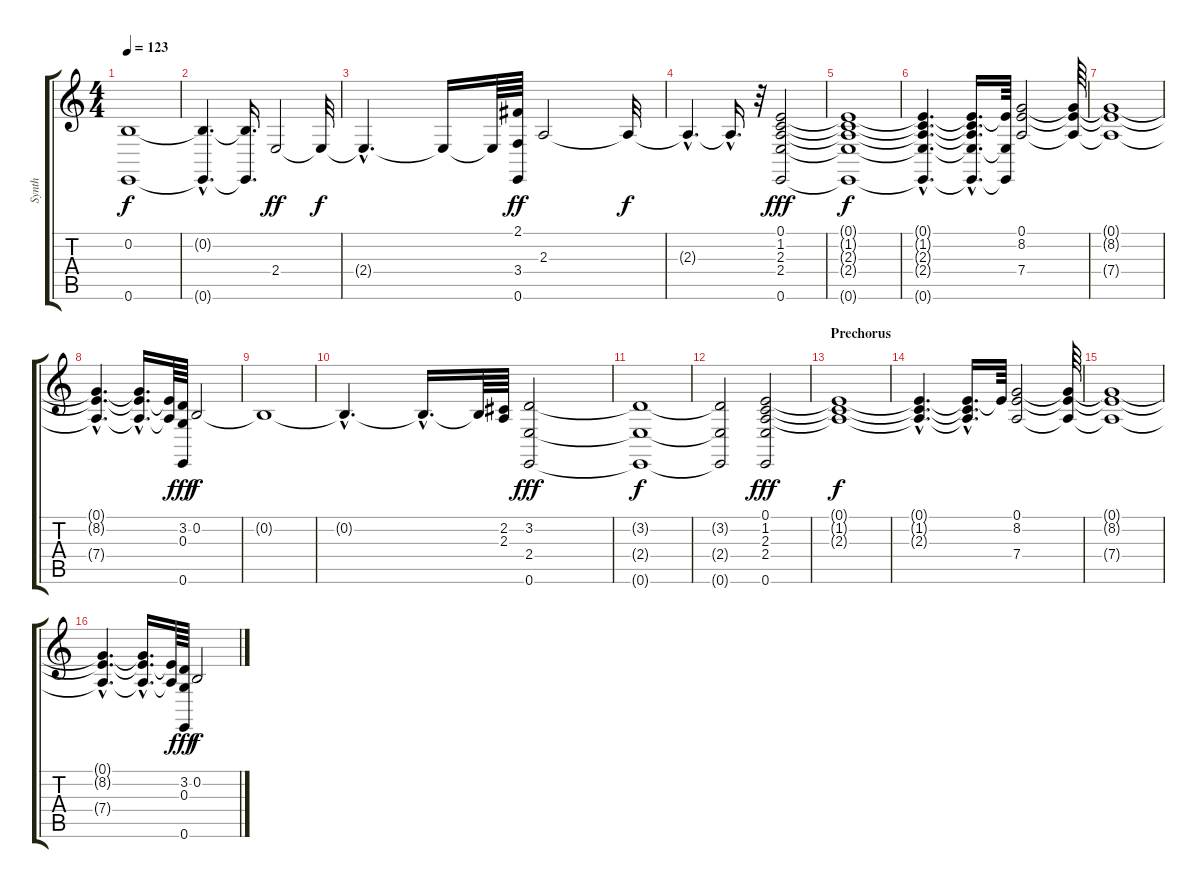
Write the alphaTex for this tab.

\track ("Synth" "Synth") {instrument stringensemble2}
\staff {score tabs}
\tuning (E4 B3 G3 D3 A2 E2) {hide}
\ts (4 4)
\tempo 123
\clef g2
\ks c
(0.2{t} 0.6{t}).1{dy f} |
(0.2{hac t} 0.6{hac t}).4{d} (0.2{t} 0.6{t}).16{d} 2.4.2{dy ff} 2.4{t}.32{dy f} |
2.4{hac t}.4{d} 2.4{t}.16 2.4{t}.64 (2.1 3.4 0.6).64{dy ff} 2.3.2 2.3{t}.32{dy f} |
2.3{hac t}.4{d} 2.3{hac t}.16{d} r.32 (0.1 1.2 2.3 2.4 0.6).2{dy fff} |
(0.1{t} 1.2{t} 2.3{t} 2.4{t} 0.6{t}).1{dy f} |
(0.1{hac t} 1.2{hac t} 2.3{hac t} 2.4{hac t} 0.6{hac t}).4{d} (0.1{hac t} 1.2{hac t} 2.3{hac t} 2.4{hac t} 0.6{hac t}).16{d} (0.1{t} 2.4{t} 0.6{t}).64 (0.1 8.2 7.4).2 (0.1{t} 8.2{t} 7.4{t}).64 |
(0.1{t} 8.2{t} 7.4{t}).1 |
(0.1{hac t} 8.2{hac t} 7.4{hac t}).4{d} (0.1{hac t} 8.2{hac t} 7.4{hac t}).16{d} (0.1{t} 7.4{t}).64 (3.2 0.3 0.6).64{dy fff} 0.2.2{dy f} |
0.2{t}.1 |
0.2{hac t}.4{d} 0.2{hac t}.16{d} 0.2{t}.64 (2.2 2.3).64 (3.2 2.4 0.6).2{dy fff} |
(3.2{t} 2.4{t} 0.6{t}).1{dy f} |
(3.2{t} 2.4{t} 0.6{t}).2 (0.1 1.2 2.3 2.4 0.6).2{dy fff} |
\section ("" "Prechorus")
(0.1{t} 1.2{t} 2.3{t}).1{dy f} |
(0.1{hac t} 1.2{hac t} 2.3{hac t}).4{d} (0.1{hac t} 1.2{hac t} 2.3{hac t}).16{d} 0.1{t}.64 (0.1 8.2 7.4).2 (0.1{t} 8.2{t} 7.4{t}).64 |
(0.1{t} 8.2{t} 7.4{t}).1 |
(0.1{hac t} 8.2{hac t} 7.4{hac t}).4{d} (0.1{hac t} 8.2{hac t} 7.4{hac t}).16{d} (0.1{t} 7.4{t}).64 (3.2 0.3 0.6).64{dy fff} 0.2.2{dy f}
